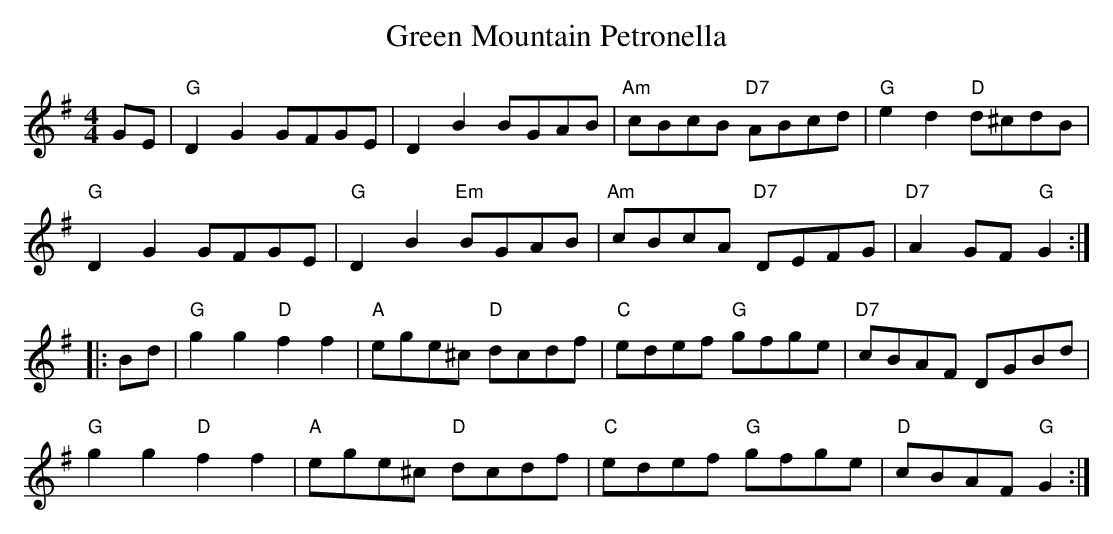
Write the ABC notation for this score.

X:1
T:Green Mountain Petronella
M:4/4
L:1/4
K:G
G/2E/2|"G"DG G/2F/2G/2E/2|DB B/2G/2A/2B/2|"Am"c/2B/2c/2B/2 "D7"A/2B/2c/2d/2|\
"G"ed "D"d/2^c/2d/2B/2|
"G"DG G/2F/2G/2E/2|"G"DB "Em"B/2G/2A/2B/2|"Am"c/2B/2c/2A/2 "D7"D/2E/2F/2G/2|\
"D7"AG/2F/2 "G"G:|
|:B/2d/2|"G"gg "D"ff|"A"e/2g/2e/2^c/2 "D"d/2c/2d/2f/2|\
"C"e/2d/2e/2f/2 "G"g/2f/2g/2e/2|"D7"c/2B/2A/2F/2 D/2G/2B/2d/2|
"G"gg "D"ff|"A"e/2g/2e/2^c/2 "D"d/2c/2d/2f/2|"C"e/2d/2e/2f/2 "G"g/2f/2g/2e/2|\
"D"c/2B/2A/2F/2 "G"G:|
